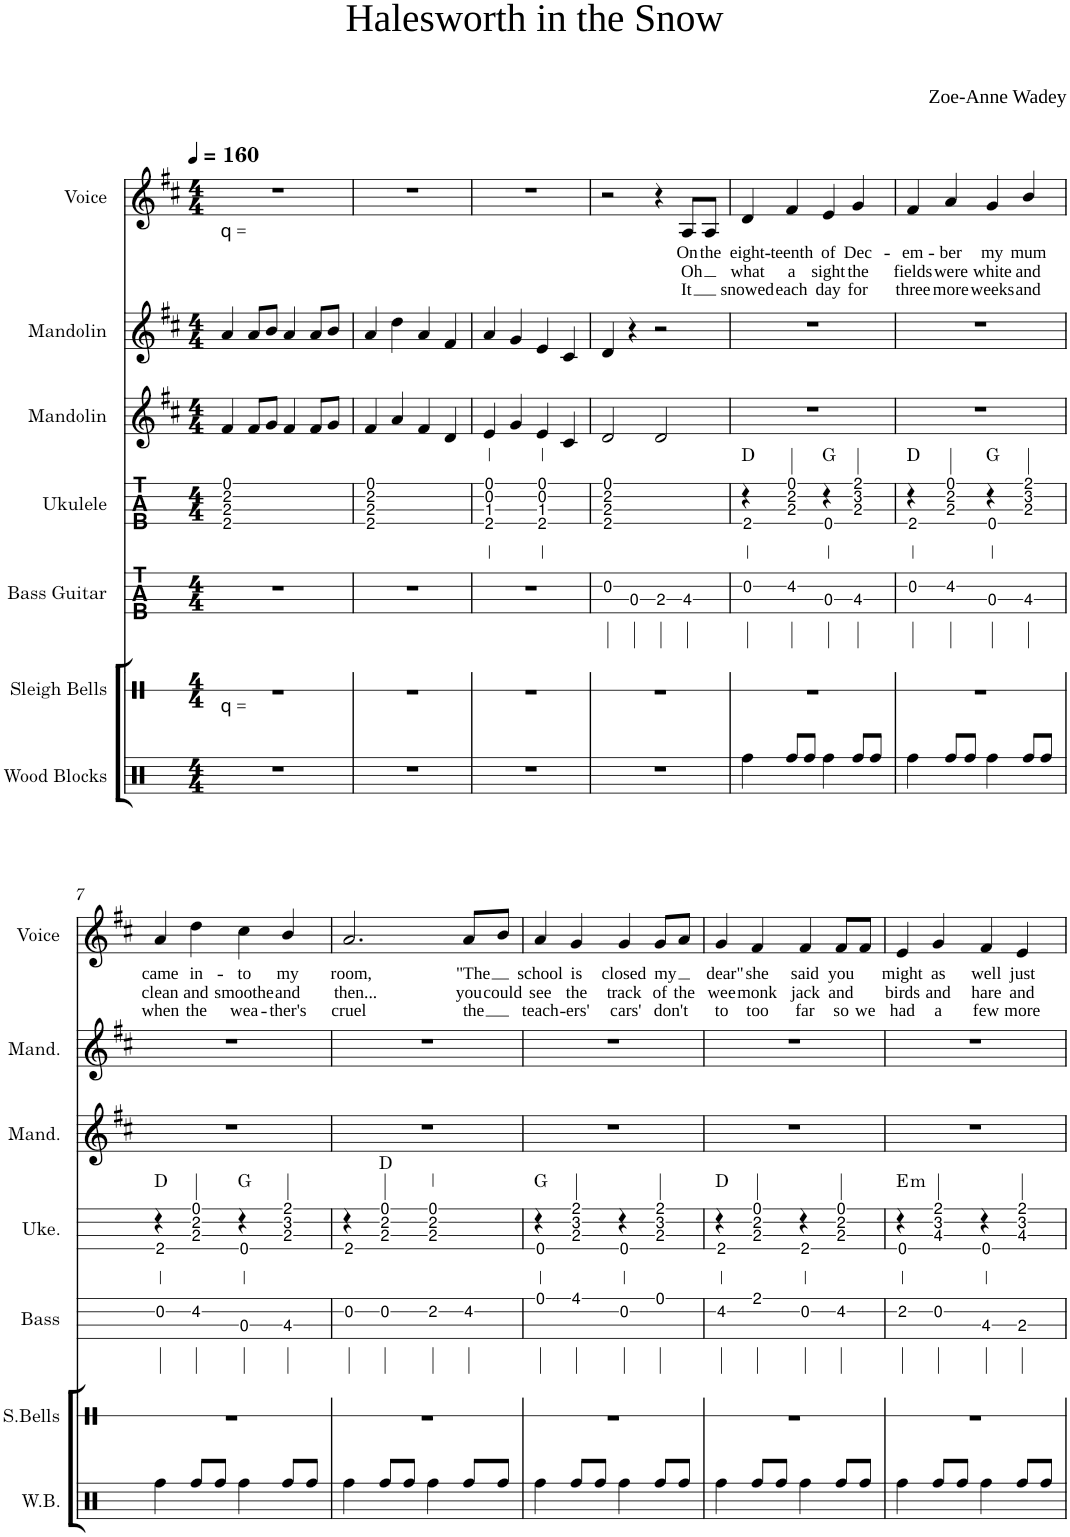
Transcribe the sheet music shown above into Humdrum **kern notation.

**kern	**kern	**kern	**kern	**harte	**kern	**kern	**kern	**text	**text	**text
*part7	*part6	*part5	*part4	*part4	*part3	*part2	*part1	*part1	*part1	*part1
*staff7	*staff6	*staff5	*staff4	*	*staff3	*staff2	*staff1	*staff1	*staff1	*staff1
*I"Wood Blocks	*I"Sleigh Bells	*I"Bass Guitar	*I"Ukulele	*	*I"Mandolin	*I"Mandolin	*I"Voice	*	*	*
*I'W.B.	*I'S.Bells	*I'Bass	*I'Uke.	*	*I'Mand.	*I'Mand.	*I'Voice	*	*	*
*	*stria1	*stria4	*stria4	*	*	*	*	*	*	*
*clefX	*clefX	*	*	*	*clefG2	*clefG2	*clefG2	*	*	*
*k[]	*k[]	*k[f#c#]	*k[f#c#]	*	*k[f#c#]	*k[f#c#]	*k[f#c#]	*	*	*
*	*	*D:	*D:	*	*D:	*D:	*D:	*	*	*
*M4/4	*M4/4	*M4/4	*M4/4	*	*M4/4	*M4/4	*M4/4	*	*	*
*MM160	*MM160	*MM160	*MM160	*	*MM160	*MM160	*MM160	*	*	*
=1	=1	=1	=1	=1	=1	=1	=1	=1	=1	=1
*	*	*	*^	*	*	*	*	*	*	*
!	!	!	!	!	!	!	!	!LO:TX:b:t=q	!	!	!
!	!	!	!	!	!	!	!	!LO:TX:b:t==	!	!	!
!	!LO:TX:b:t=q	!	!	!	!	!	!	!	!	!	!
!	!LO:TX:b:t==	!	!	!	!	!	!	!	!	!	!
1r	1r	1r	1d 1f# 1a	1A	.	4f#/	4a/	1r	.	.	.
.	.	.	.	.	.	8f#/L	8a/L	.	.	.	.
.	.	.	.	.	.	8g/J	8b/J	.	.	.	.
.	.	.	.	.	.	4f#/	4a/	.	.	.	.
.	.	.	.	.	.	8f#/L	8a/L	.	.	.	.
.	.	.	.	.	.	8g/J	8b/J	.	.	.	.
=2	=2	=2	=2	=2	=2	=2	=2	=2	=2	=2	=2
1r	1r	1r	1d 1f# 1a	1A	.	4f#/	4a/	1r	.	.	.
.	.	.	.	.	.	4a/	4dd\	.	.	.	.
.	.	.	.	.	.	4f#/	4a/	.	.	.	.
.	.	.	.	.	.	4d/	4f#/	.	.	.	.
=3	=3	=3	=3	=3	=3	=3	=3	=3	=3	=3	=3
1r	1r	1r	2c#/ 2e/ 2a/	2A\	.	4e/	4a/	1r	.	.	.
.	.	.	.	.	.	4g/	4g/	.	.	.	.
.	.	.	2c#/ 2e/ 2a/	2A\	.	4e/	4e/	.	.	.	.
.	.	.	.	.	.	4c#/	4c#/	.	.	.	.
=4	=4	=4	=4	=4	=4	=4	=4	=4	=4	=4	=4
1r	1r	4DD\	1d 1f# 1a	1A	.	2d/	4d/	2r	.	.	.
.	.	4AAA\	.	.	.	.	4r	.	.	.	.
.	.	4BBB\	.	.	.	2d/	2r	4r	.	.	.
!	!	!	!	!	!	!	!	!	!LO:LY:b	!LO:LY:b	!LO:LY:b
.	.	4CC#\	.	.	.	.	.	8A/L	On	Oh	It
!	!	!	!	!	!	!	!	!	!LO:LY:b	!	!
.	.	.	.	.	.	.	.	8A/J	the	.	.
=5	=5	=5	=5	=5	=5	=5	=5	=5	=5	=5	=5
!	!	!	!	!	!	!	!	!	!LO:LY:b	!LO:LY:b	!LO:LY:b
4Rff\	1r	4DD\	4r	2A\	D:maj	1r	1r	4d/	eight-	what	snowed
!	!	!	!	!	!	!	!	!	!LO:LY:b	!LO:LY:b	!LO:LY:b
8Rff/L	.	4FF#\	4d/ 4f#/ 4a/	.	.	.	.	4f#/	-teenth	a	each
8Rff/J	.	.	.	.	.	.	.	.	.	.	.
!	!	!	!	!	!	!	!	!	!LO:LY:b	!LO:LY:b	!LO:LY:b
4Rff\	.	4AAA\	4r	2G\	G:maj	.	.	4e/	of	sight	day
!	!	!	!	!	!	!	!	!	!LO:LY:b	!LO:LY:b	!LO:LY:b
8Rff/L	.	4CC#\	4d/ 4g/ 4b/	.	.	.	.	4g/	Dec-	the	for
8Rff/J	.	.	.	.	.	.	.	.	.	.	.
=6	=6	=6	=6	=6	=6	=6	=6	=6	=6	=6	=6
!	!	!	!	!	!	!	!	!	!LO:LY:b	!LO:LY:b	!LO:LY:b
4Rff\	1r	4DD\	4r	2A\	D:maj	1r	1r	4f#/	-em-	fields	three
!	!	!	!	!	!	!	!	!	!LO:LY:b	!LO:LY:b	!LO:LY:b
8Rff/L	.	4FF#\	4d/ 4f#/ 4a/	.	.	.	.	4a/	-ber	were	more
8Rff/J	.	.	.	.	.	.	.	.	.	.	.
!	!	!	!	!	!	!	!	!	!LO:LY:b	!LO:LY:b	!LO:LY:b
4Rff\	.	4AAA\	4r	2G\	G:maj	.	.	4g/	my	white	weeks
!	!	!	!	!	!	!	!	!	!LO:LY:b	!LO:LY:b	!LO:LY:b
8Rff/L	.	4CC#\	4d/ 4g/ 4b/	.	.	.	.	4b/	mum	and	and
8Rff/J	.	.	.	.	.	.	.	.	.	.	.
!!LO:LB:g=z
=7	=7	=7	=7	=7	=7	=7	=7	=7	=7	=7	=7
!	!	!	!	!	!	!	!	!	!LO:LY:b	!LO:LY:b	!LO:LY:b
4Rff\	1r	4DD\	4r	2A\	D:maj	1r	1r	4a/	came	clean	when
!	!	!	!	!	!	!	!	!	!LO:LY:b	!LO:LY:b	!LO:LY:b
8Rff/L	.	4FF#\	4d/ 4f#/ 4a/	.	.	.	.	4dd\	in-	and	the
8Rff/J	.	.	.	.	.	.	.	.	.	.	.
!	!	!	!	!	!	!	!	!	!LO:LY:b	!LO:LY:b	!LO:LY:b
4Rff\	.	4AAA\	4r	2G\	G:maj	.	.	4cc#\	-to	smoothe	wea-
!	!	!	!	!	!	!	!	!	!LO:LY:b	!LO:LY:b	!LO:LY:b
8Rff/L	.	4CC#\	4d/ 4g/ 4b/	.	.	.	.	4b/	my	and	-ther's
8Rff/J	.	.	.	.	.	.	.	.	.	.	.
=8	=8	=8	=8	=8	=8	=8	=8	=8	=8	=8	=8
!	!	!	!	!	!	!	!	!	!LO:LY:b	!LO:LY:b	!LO:LY:b
4Rff\	1r	4DD\	4r	1A	.	1r	1r	2.a/	room,	then...	cruel
8Rff/L	.	4DD\	4d/ 4f#/ 4a/	.	D:maj	.	.	.	.	.	.
8Rff/J	.	.	.	.	.	.	.	.	.	.	.
4Rff\	.	4EE\	2d/ 2f#/ 2a/	.	.	.	.	.	.	.	.
!	!	!	!	!	!	!	!	!	!LO:LY:b	!LO:LY:b	!LO:LY:b
8Rff/L	.	4FF#\	.	.	.	.	.	8a/L	"The	you	the
!	!	!	!	!	!	!	!	!	!	!LO:LY:b	!
8Rff/J	.	.	.	.	.	.	.	8b/J	.	could	.
=9	=9	=9	=9	=9	=9	=9	=9	=9	=9	=9	=9
!	!	!	!	!	!	!	!	!	!LO:LY:b	!LO:LY:b	!LO:LY:b
4Rff\	1r	4GG\	4r	2G\	G:maj	1r	1r	4a/	school	see	teach-
!	!	!	!	!	!	!	!	!	!LO:LY:b	!LO:LY:b	!LO:LY:b
8Rff/L	.	4BB\	4d/ 4g/ 4b/	.	.	.	.	4g/	is	the	-ers'
8Rff/J	.	.	.	.	.	.	.	.	.	.	.
!	!	!	!	!	!	!	!	!	!LO:LY:b	!LO:LY:b	!LO:LY:b
4Rff\	.	4DD\	4r	2G\	.	.	.	4g/	closed	track	cars'
!	!	!	!	!	!	!	!	!	!LO:LY:b	!LO:LY:b	!LO:LY:b
8Rff/L	.	4GG\	4d/ 4g/ 4b/	.	.	.	.	8g/L	my	of	don't
!	!	!	!	!	!	!	!	!	!	!LO:LY:b	!
8Rff/J	.	.	.	.	.	.	.	8a/J	.	the	.
=10	=10	=10	=10	=10	=10	=10	=10	=10	=10	=10	=10
!	!	!	!	!	!	!	!	!	!LO:LY:b	!LO:LY:b	!LO:LY:b
4Rff\	1r	4FF#\	4r	2A\	D:maj	1r	1r	4g/	dear"	wee	to
!	!	!	!	!	!	!	!	!	!LO:LY:b	!LO:LY:b	!LO:LY:b
8Rff/L	.	4AA\	4d/ 4f#/ 4a/	.	.	.	.	4f#/	she	monk	too
8Rff/J	.	.	.	.	.	.	.	.	.	.	.
!	!	!	!	!	!	!	!	!	!LO:LY:b	!LO:LY:b	!LO:LY:b
4Rff\	.	4DD\	4r	2A\	.	.	.	4f#/	said	jack	far
!	!	!	!	!	!	!	!	!	!LO:LY:b	!LO:LY:b	!LO:LY:b
8Rff/L	.	4FF#\	4d/ 4f#/ 4a/	.	.	.	.	8f#/L	you	and	so
!	!	!	!	!	!	!	!	!	!	!	!LO:LY:b
8Rff/J	.	.	.	.	.	.	.	8f#/J	.	.	we
=11	=11	=11	=11	=11	=11	=11	=11	=11	=11	=11	=11
!	!	!	!	!	!LO:H:kt=m	!	!	!	!LO:LY:b	!LO:LY:b	!LO:LY:b
4Rff\	1r	4EE\	4r	2G\	E:min	1r	1r	4e/	might	birds	had
!	!	!	!	!	!	!	!	!	!LO:LY:b	!LO:LY:b	!LO:LY:b
8Rff/L	.	4DD\	4e/ 4g/ 4b/	.	.	.	.	4g/	as	and	a
8Rff/J	.	.	.	.	.	.	.	.	.	.	.
!	!	!	!	!	!	!	!	!	!LO:LY:b	!LO:LY:b	!LO:LY:b
4Rff\	.	4CC#\	4r	2G\	.	.	.	4f#/	well	hare	few
!	!	!	!	!	!	!	!	!	!LO:LY:b	!LO:LY:b	!LO:LY:b
8Rff/L	.	4BBB\	4e/ 4g/ 4b/	.	.	.	.	4e/	just	and	more
8Rff/J	.	.	.	.	.	.	.	.	.	.	.
*	*	*	*v	*v	*	*	*	*	*	*	*
=	=	=	=	=	=	=	=	=	=	=
*-	*-	*-	*-	*-	*-	*-	*-	*-	*-	*-
